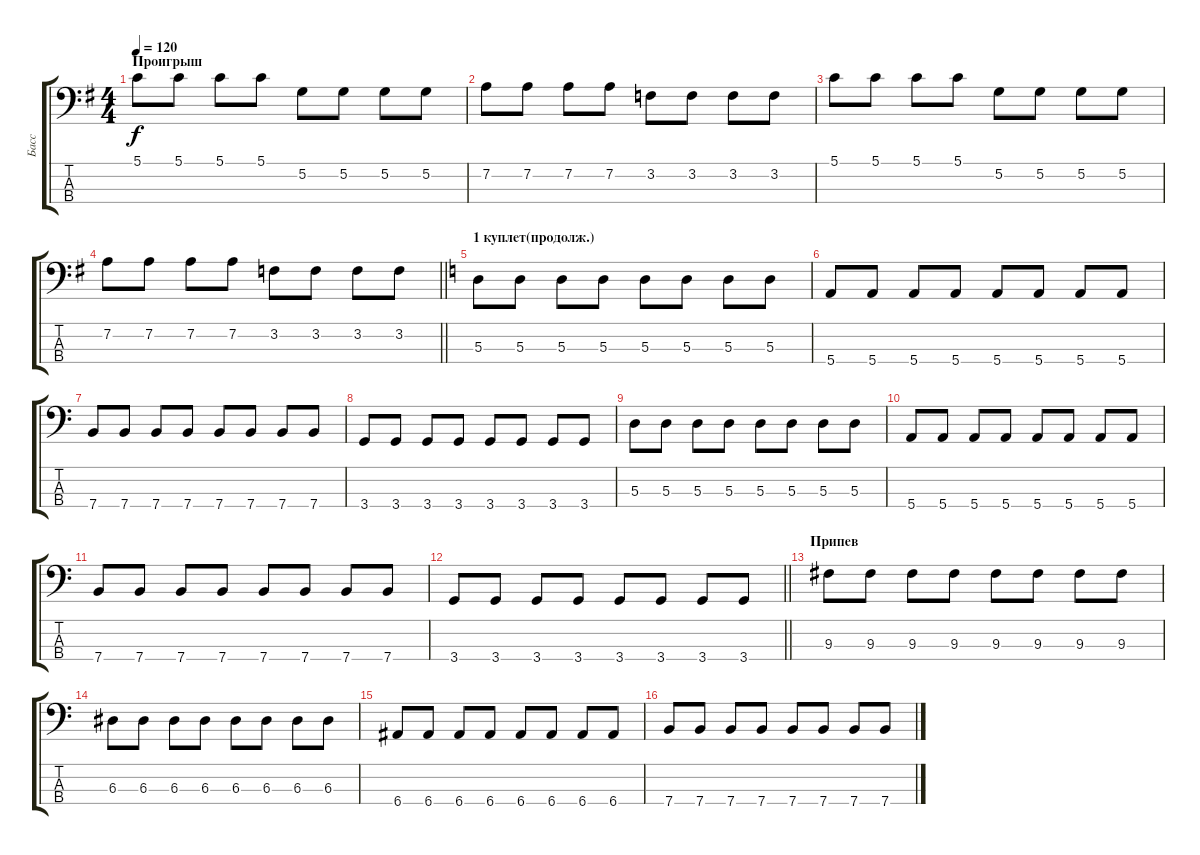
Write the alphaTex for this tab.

\track ("Басс" "Басс") {instrument electricbassfinger}
\staff {score tabs}
\tuning (G2 D2 A1 E1) {hide}
\ts (4 4)
\section ("" "Проигрыш")
\tempo 120
\clef f4
\ks g
5.1.8{dy f} 5.1.8 5.1.8 5.1.8 5.2.8 5.2.8 5.2.8 5.2.8 |
7.2.8 7.2.8 7.2.8 7.2.8 3.2.8 3.2.8 3.2.8 3.2.8 |
5.1.8 5.1.8 5.1.8 5.1.8 5.2.8 5.2.8 5.2.8 5.2.8 |
\barLineRight lightlight
7.2.8 7.2.8 7.2.8 7.2.8 3.2.8 3.2.8 3.2.8 3.2.8 |
\section ("" "1 куплет(продолж.)")
\ks c
5.3.8 5.3.8 5.3.8 5.3.8 5.3.8 5.3.8 5.3.8 5.3.8 |
5.4.8 5.4.8 5.4.8 5.4.8 5.4.8 5.4.8 5.4.8 5.4.8 |
7.4.8 7.4.8 7.4.8 7.4.8 7.4.8 7.4.8 7.4.8 7.4.8 |
3.4.8 3.4.8 3.4.8 3.4.8 3.4.8 3.4.8 3.4.8 3.4.8 |
5.3.8 5.3.8 5.3.8 5.3.8 5.3.8 5.3.8 5.3.8 5.3.8 |
5.4.8 5.4.8 5.4.8 5.4.8 5.4.8 5.4.8 5.4.8 5.4.8 |
7.4.8 7.4.8 7.4.8 7.4.8 7.4.8 7.4.8 7.4.8 7.4.8 |
\barLineRight lightlight
3.4.8 3.4.8 3.4.8 3.4.8 3.4.8 3.4.8 3.4.8 3.4.8 |
\section ("" "Припев")
9.3.8 9.3.8 9.3.8 9.3.8 9.3.8 9.3.8 9.3.8 9.3.8 |
6.3.8 6.3.8 6.3.8 6.3.8 6.3.8 6.3.8 6.3.8 6.3.8 |
6.4.8 6.4.8 6.4.8 6.4.8 6.4.8 6.4.8 6.4.8 6.4.8 |
7.4.8 7.4.8 7.4.8 7.4.8 7.4.8 7.4.8 7.4.8 7.4.8
